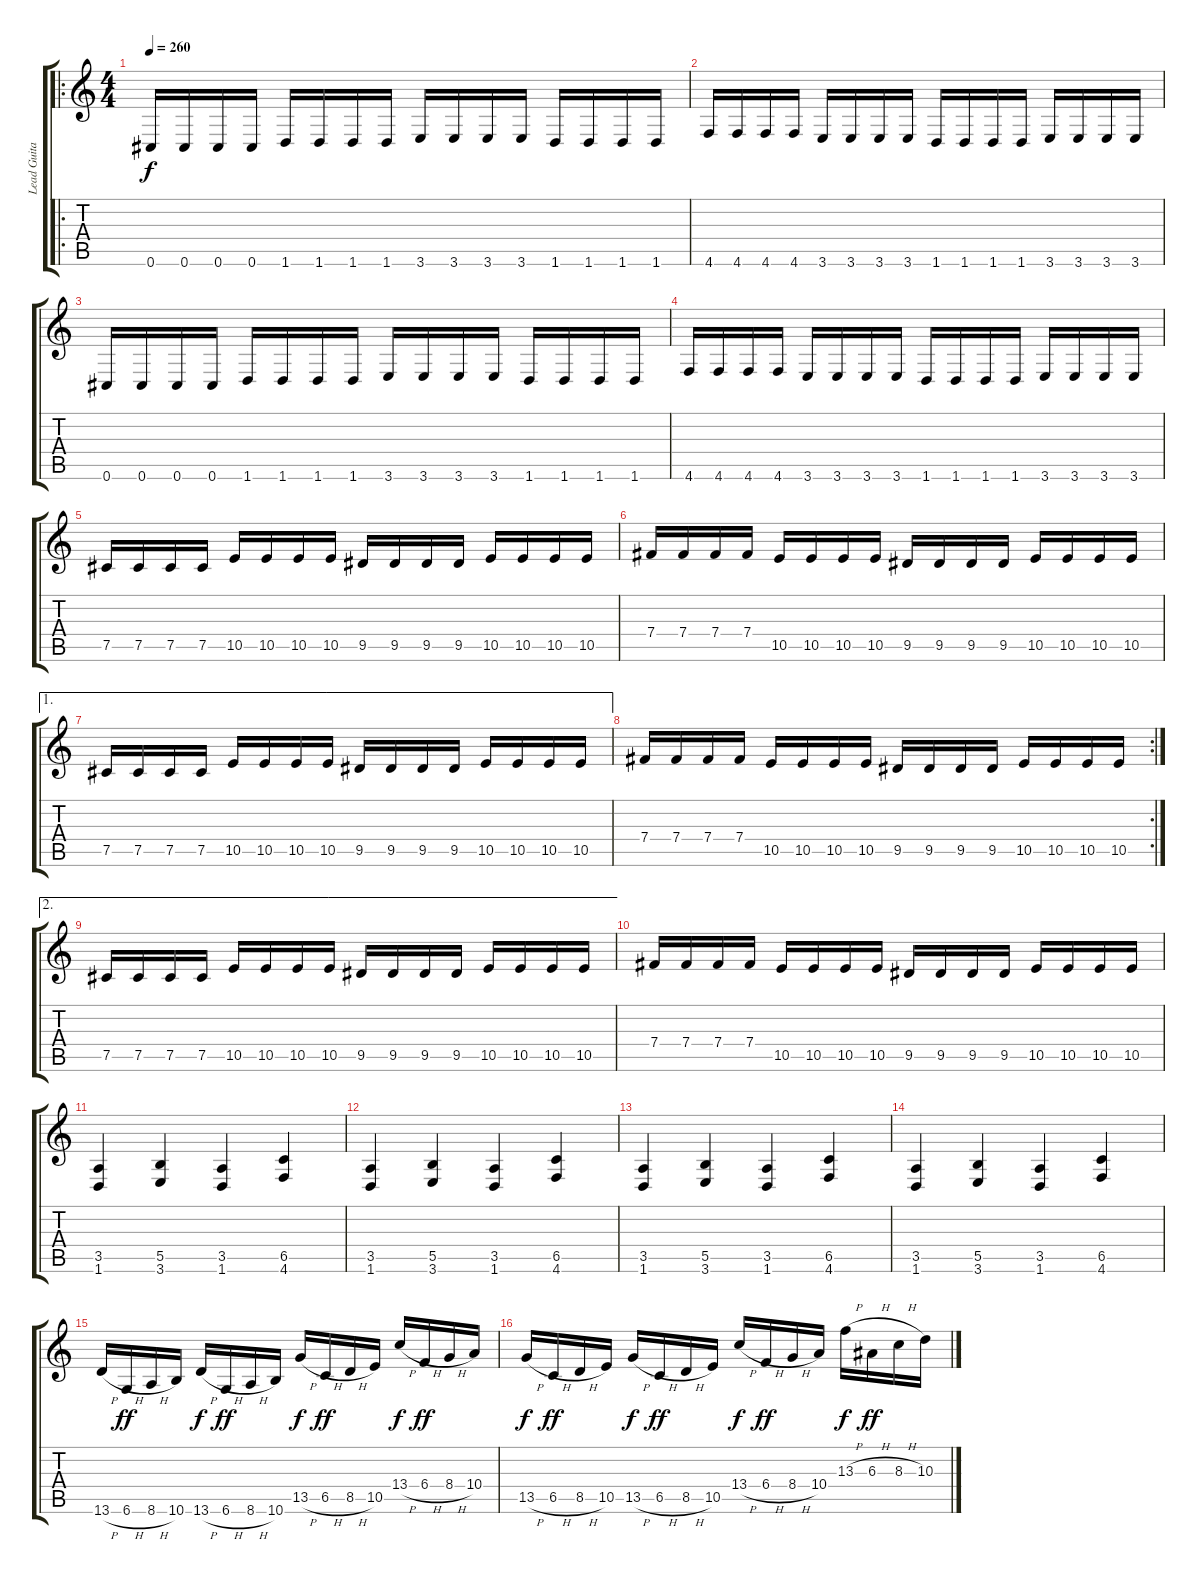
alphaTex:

\track ("Lead Guitar" "Lead Guita") {instrument distortionguitar}
\staff {score tabs}
\tuning (Db4 Ab3 E3 B2 Gb2 Db2) {hide}
\ro
\ts (4 4)
\tempo 260
\clef g2
\ks c
0.6.16{dy f} 0.6.16 0.6.16 0.6.16 1.6.16 1.6.16 1.6.16 1.6.16 3.6.16 3.6.16 3.6.16 3.6.16 1.6.16 1.6.16 1.6.16 1.6.16 |
4.6.16 4.6.16 4.6.16 4.6.16 3.6.16 3.6.16 3.6.16 3.6.16 1.6.16 1.6.16 1.6.16 1.6.16 3.6.16 3.6.16 3.6.16 3.6.16 |
0.6.16 0.6.16 0.6.16 0.6.16 1.6.16 1.6.16 1.6.16 1.6.16 3.6.16 3.6.16 3.6.16 3.6.16 1.6.16 1.6.16 1.6.16 1.6.16 |
4.6.16 4.6.16 4.6.16 4.6.16 3.6.16 3.6.16 3.6.16 3.6.16 1.6.16 1.6.16 1.6.16 1.6.16 3.6.16 3.6.16 3.6.16 3.6.16 |
7.5.16 7.5.16 7.5.16 7.5.16 10.5.16 10.5.16 10.5.16 10.5.16 9.5.16 9.5.16 9.5.16 9.5.16 10.5.16 10.5.16 10.5.16 10.5.16 |
7.4.16 7.4.16 7.4.16 7.4.16 10.5.16 10.5.16 10.5.16 10.5.16 9.5.16 9.5.16 9.5.16 9.5.16 10.5.16 10.5.16 10.5.16 10.5.16 |
\ae 1
7.5.16 7.5.16 7.5.16 7.5.16 10.5.16 10.5.16 10.5.16 10.5.16 9.5.16 9.5.16 9.5.16 9.5.16 10.5.16 10.5.16 10.5.16 10.5.16 |
\rc 2
7.4.16 7.4.16 7.4.16 7.4.16 10.5.16 10.5.16 10.5.16 10.5.16 9.5.16 9.5.16 9.5.16 9.5.16 10.5.16 10.5.16 10.5.16 10.5.16 |
\ae 2
7.5.16 7.5.16 7.5.16 7.5.16 10.5.16 10.5.16 10.5.16 10.5.16 9.5.16 9.5.16 9.5.16 9.5.16 10.5.16 10.5.16 10.5.16 10.5.16 |
7.4.16 7.4.16 7.4.16 7.4.16 10.5.16 10.5.16 10.5.16 10.5.16 9.5.16 9.5.16 9.5.16 9.5.16 10.5.16 10.5.16 10.5.16 10.5.16 |
(3.5 1.6).4 (5.5 3.6).4 (3.5 1.6).4 (6.5 4.6).4 |
(3.5 1.6).4 (5.5 3.6).4 (3.5 1.6).4 (6.5 4.6).4 |
(3.5 1.6).4 (5.5 3.6).4 (3.5 1.6).4 (6.5 4.6).4 |
(3.5 1.6).4 (5.5 3.6).4 (3.5 1.6).4 (6.5 4.6).4 |
13.6{h}.16 6.6{h}.16{dy ff} 8.6{h}.16 10.6.16 13.6{h}.16{dy f} 6.6{h}.16{dy ff} 8.6{h}.16 10.6.16 13.5{h}.16{dy f} 6.5{h}.16{dy ff} 8.5{h}.16 10.5.16 13.4{h}.16{dy f} 6.4{h}.16{dy ff} 8.4{h}.16 10.4.16 |
13.5{h}.16{dy f} 6.5{h}.16{dy ff} 8.5{h}.16 10.5.16 13.5{h}.16{dy f} 6.5{h}.16{dy ff} 8.5{h}.16 10.5.16 13.4{h}.16{dy f} 6.4{h}.16{dy ff} 8.4{h}.16 10.4.16 13.3{h}.16{dy f} 6.3{h}.16{dy ff} 8.3{h}.16 10.3.16
